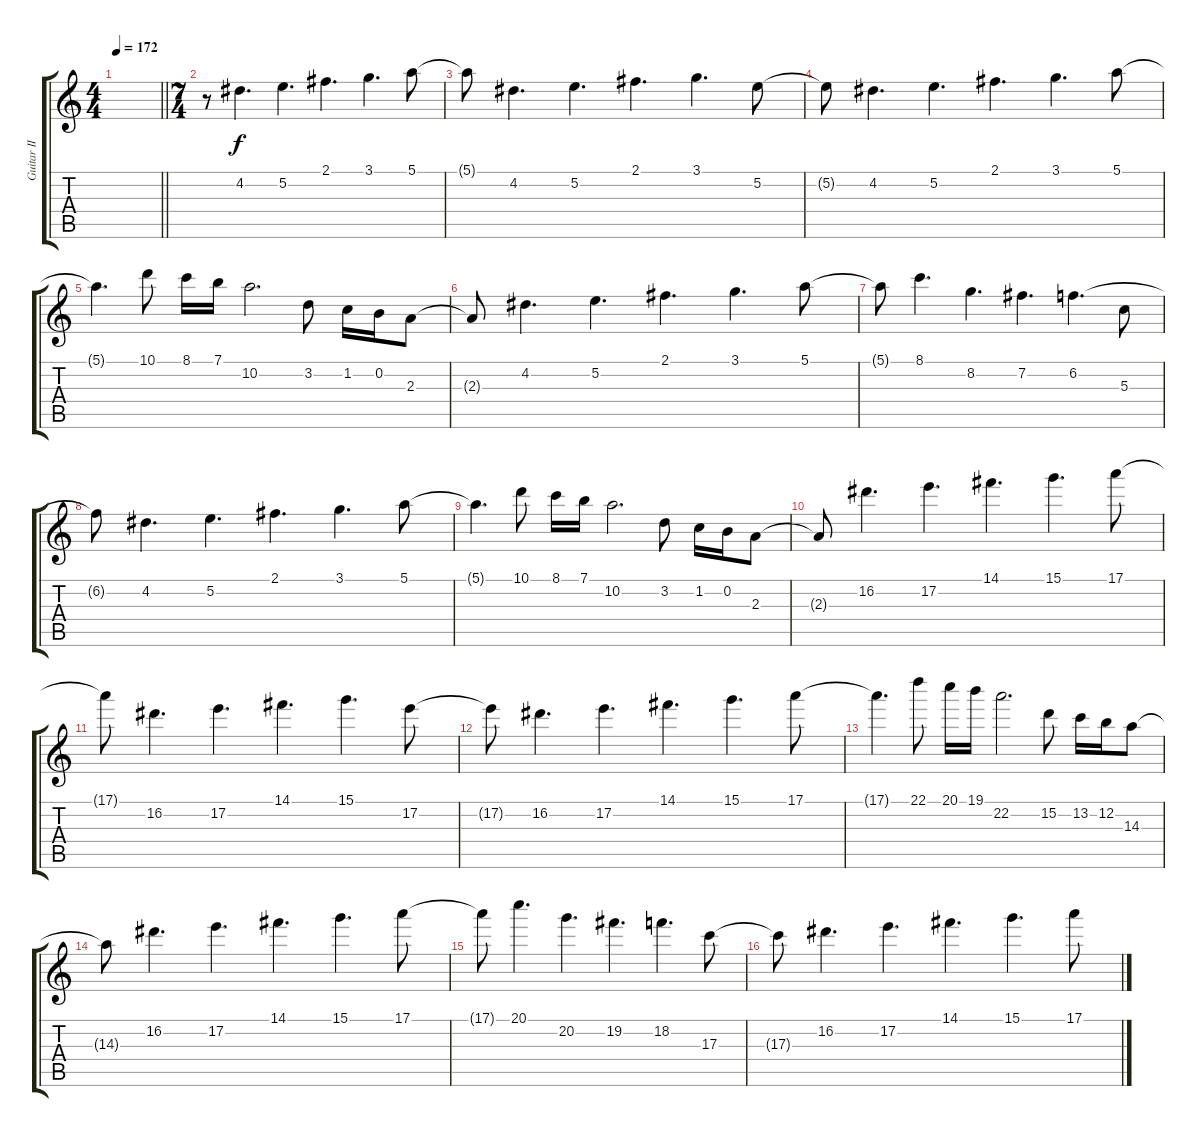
\track ("Guitar II (Delay)" "Guitar II ") {instrument overdrivenguitar}
\staff {score tabs}
\tuning (E4 B3 G3 D3 A2 E2) {hide}
\ts (4 4)
\tempo 172
\clef g2
\barLineRight lightlight
\ks c
|
\ts (7 4)
r.8 4.2.4{d} 5.2.4{d} 2.1.4{d} 3.1.4{d} 5.1.8 |
5.1{t}.8 4.2.4{d} 5.2.4{d} 2.1.4{d} 3.1.4{d} 5.2.8 |
5.2{t}.8 4.2.4{d} 5.2.4{d} 2.1.4{d} 3.1.4{d} 5.1.8 |
5.1{t}.4{d} 10.1.8 8.1.16 7.1.16 10.2.2{d} 3.2.8 1.2.16 0.2.16 2.3.8 |
2.3{t}.8 4.2.4{d} 5.2.4{d} 2.1.4{d} 3.1.4{d} 5.1.8 |
5.1{t}.8 8.1.4{d} 8.2.4{d} 7.2.4{d} 6.2.4{d} 5.3.8 |
6.2{t}.8 4.2.4{d} 5.2.4{d} 2.1.4{d} 3.1.4{d} 5.1.8 |
5.1{t}.4{d} 10.1.8 8.1.16 7.1.16 10.2.2{d} 3.2.8 1.2.16 0.2.16 2.3.8 |
2.3{t}.8 16.2.4{d} 17.2.4{d} 14.1.4{d} 15.1.4{d} 17.1.8 |
17.1{t}.8 16.2.4{d} 17.2.4{d} 14.1.4{d} 15.1.4{d} 17.2.8 |
17.2{t}.8 16.2.4{d} 17.2.4{d} 14.1.4{d} 15.1.4{d} 17.1.8 |
17.1{t}.4{d} 22.1.8 20.1.16 19.1.16 22.2.2{d} 15.2.8 13.2.16 12.2.16 14.3.8 |
14.3{t}.8 16.2.4{d} 17.2.4{d} 14.1.4{d} 15.1.4{d} 17.1.8 |
17.1{t}.8 20.1.4{d} 20.2.4{d} 19.2.4{d} 18.2.4{d} 17.3.8 |
17.3{t}.8 16.2.4{d} 17.2.4{d} 14.1.4{d} 15.1.4{d} 17.1.8
